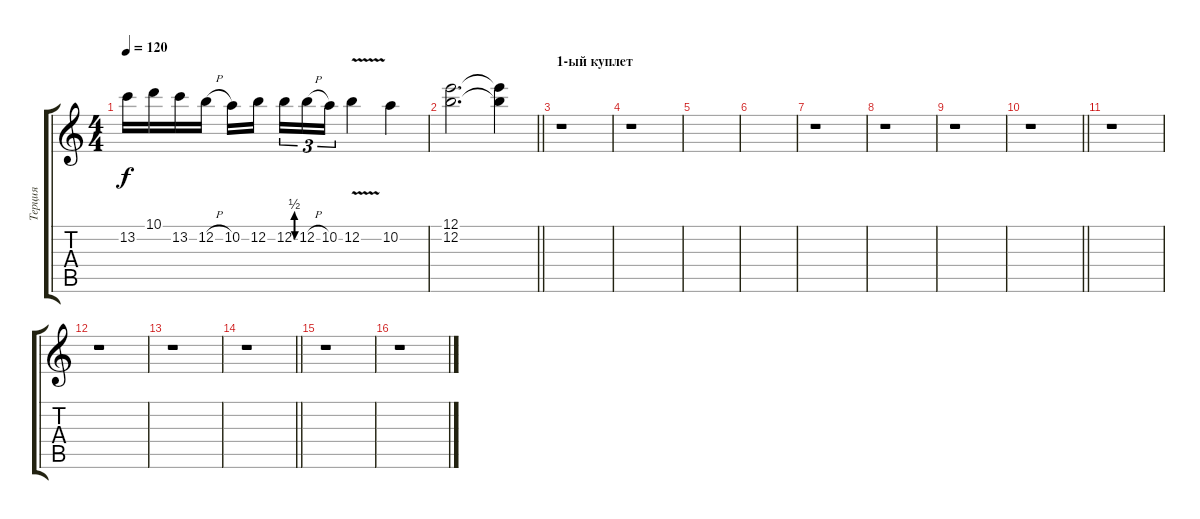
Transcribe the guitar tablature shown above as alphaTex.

\track ("Терция" "Терция") {instrument overdrivenguitar}
\staff {score tabs}
\tuning (E4 B3 G3 D3 A2 E2) {hide}
\ts (4 4)
\tempo 120
\clef g2
\ks c
13.2.16{dy f} 10.1.16 13.2.16 12.2{h}.16 10.2.16 12.2.16{beam splitsecondary} 12.2{be (custom 0 0 15 2 30 2 45 0 60 0)}.16{tu (3 2)} 12.2{h}.16{tu (3 2)} 10.2.16{tu (3 2)} 12.2{v}.4 10.2.4 |
\barLineRight lightlight
(12.1 12.2).2{d} (12.1{t} 12.2{t}).4 |
\section ("" "1-ый куплет")
r.1 |
r.1 |
|
|
r.1 |
r.1 |
r.1 |
\barLineRight lightlight
r.1 |
r.1 |
r.1 |
r.1 |
\barLineRight lightlight
r.1 |
r.1 |
r.1
